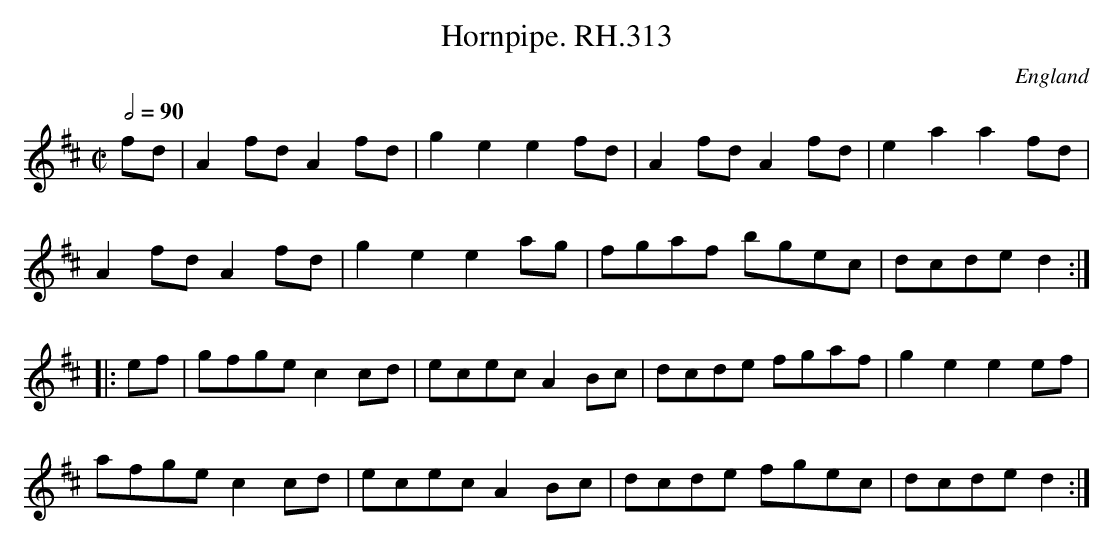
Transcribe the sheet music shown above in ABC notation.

X:1
T:Hornpipe. RH.313
L:1/8
M:C|
O:England
Q:1/2=90
K:D
fd|A2fd A2fd|g2e2 e2fd|A2fd A2fd|e2a2 a2fd|!
A2fd A2fd|g2e2 e2ag|fgaf bgec|dcde d2:|!
|:ef|gfge c2cd|ecec A2Bc|dcde fgaf|g2e2 e2ef|!
afge c2cd|ecec A2Bc|dcde fgec|dcde d2:|
